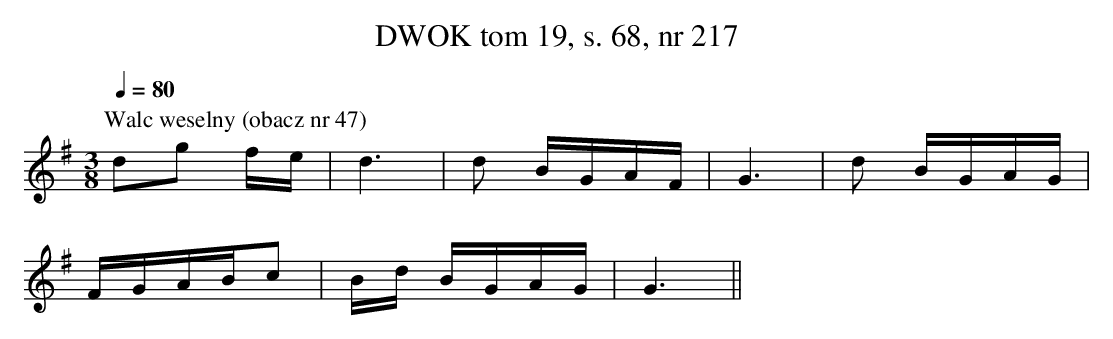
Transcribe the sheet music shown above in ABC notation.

X:1
T: DWOK tom 19, s. 68, nr 217
L:1/8
M:3/8
K:G
P:Walc weselny (obacz nr 47)
Q:1/4=80
dg f/e/|d3|d B/G/A/F/|G3|d B/G/A/G/|
F/G/A/B/c|B/d/ B/G/A/G/|G3||
